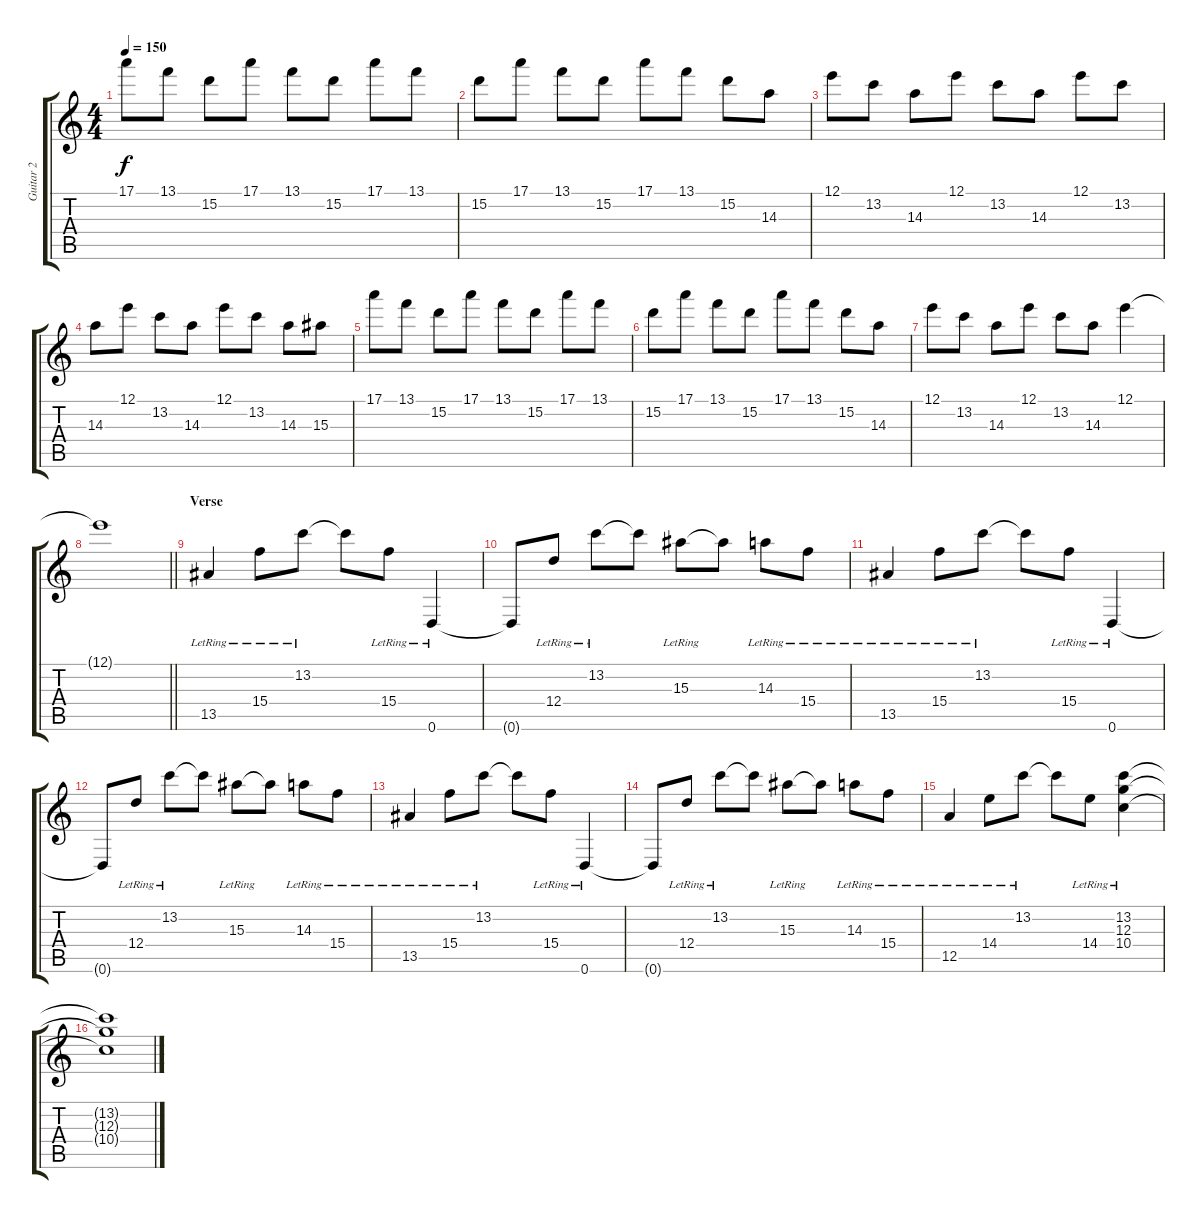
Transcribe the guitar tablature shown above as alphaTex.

\track ("Guitar 2" "Guitar 2") {instrument acousticguitarnylon}
\staff {score tabs}
\tuning (E4 B3 G3 D3 A2 D2) {hide}
\ts (4 4)
\tempo 150
\clef g2
\ks c
17.1.8{dy f} 13.1.8 15.2.8 17.1.8 13.1.8 15.2.8 17.1.8 13.1.8 |
15.2.8 17.1.8 13.1.8 15.2.8 17.1.8 13.1.8 15.2.8 14.3.8 |
12.1.8 13.2.8 14.3.8 12.1.8 13.2.8 14.3.8 12.1.8 13.2.8 |
14.3.8 12.1.8 13.2.8 14.3.8 12.1.8 13.2.8 14.3.8 15.3.8 |
17.1.8 13.1.8 15.2.8 17.1.8 13.1.8 15.2.8 17.1.8 13.1.8 |
15.2.8 17.1.8 13.1.8 15.2.8 17.1.8 13.1.8 15.2.8 14.3.8 |
12.1.8 13.2.8 14.3.8 12.1.8 13.2.8 14.3.8 12.1.4 |
\barLineRight lightlight
12.1{t}.1 |
\section ("" "Verse")
13.5{lr}.4{instrument acousticguitarnylon} 15.4{lr}.8 13.2{lr}.8 13.2{t}.8 15.4{lr}.8 0.6{lr}.4 |
0.6{t}.8 12.4{lr}.8 13.2{lr}.8 13.2{t}.8 15.3{lr}.8 15.3{t}.8 14.3{lr}.8 15.4{lr}.8 |
13.5{lr}.4 15.4{lr}.8 13.2{lr}.8 13.2{t}.8 15.4{lr}.8 0.6{lr}.4 |
0.6{t}.8 12.4{lr}.8 13.2{lr}.8 13.2{t}.8 15.3{lr}.8 15.3{t}.8 14.3{lr}.8 15.4{lr}.8 |
13.5{lr}.4 15.4{lr}.8 13.2{lr}.8 13.2{t}.8 15.4{lr}.8 0.6{lr}.4 |
0.6{t}.8 12.4{lr}.8 13.2{lr}.8 13.2{t}.8 15.3{lr}.8 15.3{t}.8 14.3{lr}.8 15.4{lr}.8 |
12.5{lr}.4 14.4{lr}.8 13.2{lr}.8 13.2{t}.8 14.4{lr}.8 (13.2{lr} 12.3{lr} 10.4{lr}).4 |
(13.2{t} 12.3{t} 10.4{t}).1
